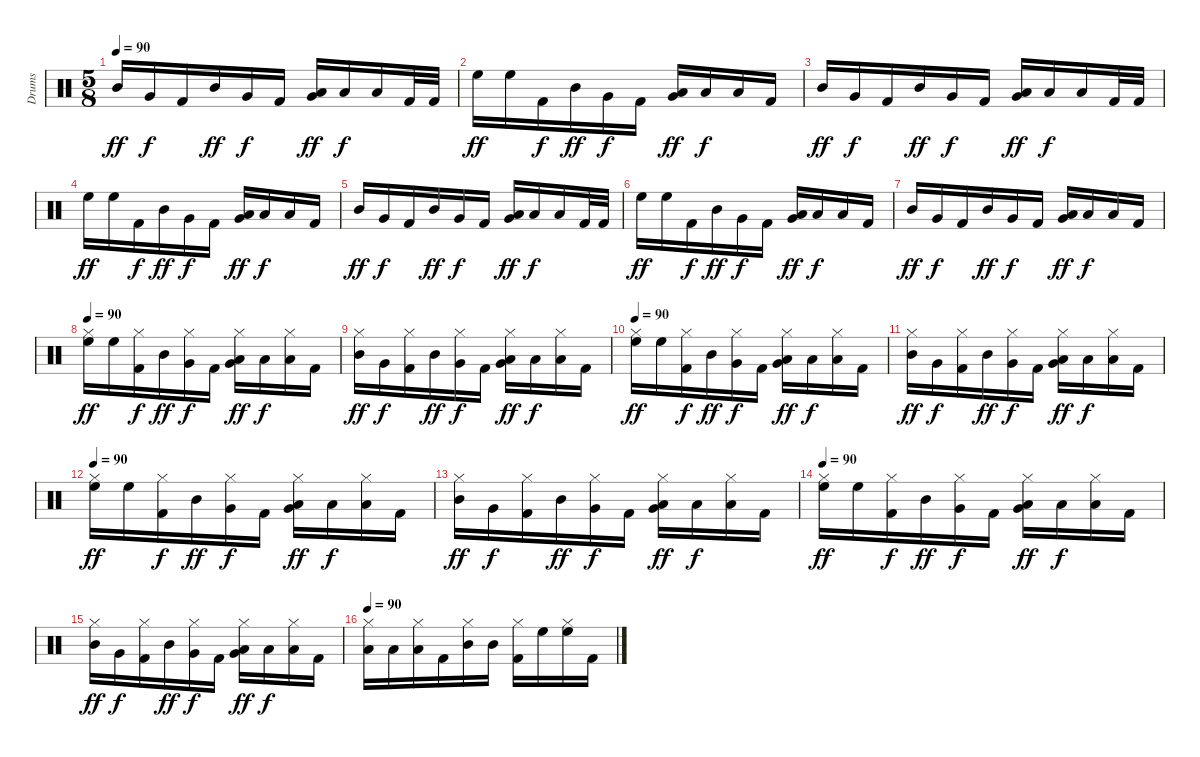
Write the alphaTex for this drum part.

\track ("Drums" "Drums") {instrument percussion}
\staff {score}
\articulation defaults
\ts (5 8)
\tempo 90
\clef neutral
\ks c "Mid Tom (hit)".16{dy ff} "Very Low Tom (hit)".16{dy f} "Kick (hit) 2".16 "Mid Tom (hit)".16{dy ff} "Very Low Tom (hit)".16{dy f} "Kick (hit) 2".16
("Very Low Tom (hit)" "Low Floor Tom (hit)").16{dy ff} "Low Floor Tom (hit)".16{dy f} "Low Floor Tom (hit)".16 "Kick (hit) 2".32 "Kick (hit) 2".32 |
"High Floor Tom (hit)".16{dy ff} "High Floor Tom (hit)".16 "Kick (hit) 2".16{dy f} "Mid Tom (hit)".16{dy ff} "Very Low Tom (hit)".16{dy f} "Kick (hit) 2".16 ("Very Low Tom (hit)" "Low Floor Tom (hit)").16{dy ff} "Low Floor Tom (hit)".16{dy f} "Low Floor Tom (hit)".16 "Kick (hit) 2".16 |
"Mid Tom (hit)".16{dy ff} "Very Low Tom (hit)".16{dy f} "Kick (hit) 2".16 "Mid Tom (hit)".16{dy ff} "Very Low Tom (hit)".16{dy f} "Kick (hit) 2".16 ("Very Low Tom (hit)" "Low Floor Tom (hit)").16{dy ff} "Low Floor Tom (hit)".16{dy f} "Low Floor Tom (hit)".16 "Kick (hit) 2".32 "Kick (hit) 2".32 |
"High Floor Tom (hit)".16{dy ff} "High Floor Tom (hit)".16 "Kick (hit) 2".16{dy f} "Mid Tom (hit)".16{dy ff} "Very Low Tom (hit)".16{dy f} "Kick (hit) 2".16 ("Very Low Tom (hit)" "Low Floor Tom (hit)").16{dy ff} "Low Floor Tom (hit)".16{dy f} "Low Floor Tom (hit)".16 "Kick (hit) 2".16 |
"Mid Tom (hit)".16{dy ff} "Very Low Tom (hit)".16{dy f} "Kick (hit) 2".16 "Mid Tom (hit)".16{dy ff} "Very Low Tom (hit)".16{dy f} "Kick (hit) 2".16 ("Very Low Tom (hit)" "Low Floor Tom (hit)").16{dy ff} "Low Floor Tom (hit)".16{dy f} "Low Floor Tom (hit)".16 "Kick (hit) 2".32 "Kick (hit) 2".32 |
"High Floor Tom (hit)".16{dy ff} "High Floor Tom (hit)".16 "Kick (hit) 2".16{dy f} "Mid Tom (hit)".16{dy ff} "Very Low Tom (hit)".16{dy f} "Kick (hit) 2".16 ("Very Low Tom (hit)" "Low Floor Tom (hit)").16{dy ff} "Low Floor Tom (hit)".16{dy f} "Low Floor Tom (hit)".16 "Kick (hit) 2".16 |
"Mid Tom (hit)".16{dy ff} "Very Low Tom (hit)".16{dy f} "Kick (hit) 2".16 "Mid Tom (hit)".16{dy ff} "Very Low Tom (hit)".16{dy f} "Kick (hit) 2".16 ("Very Low Tom (hit)" "Low Floor Tom (hit)").16{dy ff} "Low Floor Tom (hit)".16{dy f} "Low Floor Tom (hit)".16 "Kick (hit) 2".16 |
\tempo 90
("High Floor Tom (hit)" "Hi-Hat (closed)").16{dy ff} "High Floor Tom (hit)".16 ("Kick (hit) 2" "Hi-Hat (closed)").16{dy f} "Mid Tom (hit)".16{dy ff} ("Very Low Tom (hit)" "Hi-Hat (closed)").16{dy f} "Kick (hit) 2".16 ("Very Low Tom (hit)" "Low Floor Tom (hit)" "Hi-Hat (closed)").16{dy ff} "Low Floor Tom (hit)".16{dy f} ("Low Floor Tom (hit)" "Hi-Hat (closed)").16 "Kick (hit) 2".16 |
("Mid Tom (hit)" "Hi-Hat (closed)").16{dy ff} "Very Low Tom (hit)".16{dy f} ("Kick (hit) 2" "Hi-Hat (closed)").16 "Mid Tom (hit)".16{dy ff} ("Very Low Tom (hit)" "Hi-Hat (closed)").16{dy f} "Kick (hit) 2".16 ("Very Low Tom (hit)" "Low Floor Tom (hit)" "Hi-Hat (closed)").16{dy ff} "Low Floor Tom (hit)".16{dy f} ("Low Floor Tom (hit)" "Hi-Hat (closed)").16 "Kick (hit) 2".16 |
\tempo 90
("High Floor Tom (hit)" "Hi-Hat (closed)").16{dy ff} "High Floor Tom (hit)".16 ("Kick (hit) 2" "Hi-Hat (closed)").16{dy f} "Mid Tom (hit)".16{dy ff} ("Very Low Tom (hit)" "Hi-Hat (closed)").16{dy f} "Kick (hit) 2".16 ("Very Low Tom (hit)" "Low Floor Tom (hit)" "Hi-Hat (closed)").16{dy ff} "Low Floor Tom (hit)".16{dy f} ("Low Floor Tom (hit)" "Hi-Hat (closed)").16 "Kick (hit) 2".16 |
("Mid Tom (hit)" "Hi-Hat (closed)").16{dy ff} "Very Low Tom (hit)".16{dy f} ("Kick (hit) 2" "Hi-Hat (closed)").16 "Mid Tom (hit)".16{dy ff} ("Very Low Tom (hit)" "Hi-Hat (closed)").16{dy f} "Kick (hit) 2".16 ("Very Low Tom (hit)" "Low Floor Tom (hit)" "Hi-Hat (closed)").16{dy ff} "Low Floor Tom (hit)".16{dy f} ("Low Floor Tom (hit)" "Hi-Hat (closed)").16 "Kick (hit) 2".16 |
\tempo 90
("High Floor Tom (hit)" "Hi-Hat (closed)").16{dy ff} "High Floor Tom (hit)".16 ("Kick (hit) 2" "Hi-Hat (closed)").16{dy f} "Mid Tom (hit)".16{dy ff} ("Very Low Tom (hit)" "Hi-Hat (closed)").16{dy f} "Kick (hit) 2".16 ("Very Low Tom (hit)" "Low Floor Tom (hit)" "Hi-Hat (closed)").16{dy ff} "Low Floor Tom (hit)".16{dy f} ("Low Floor Tom (hit)" "Hi-Hat (closed)").16 "Kick (hit) 2".16 |
("Mid Tom (hit)" "Hi-Hat (closed)").16{dy ff} "Very Low Tom (hit)".16{dy f} ("Kick (hit) 2" "Hi-Hat (closed)").16 "Mid Tom (hit)".16{dy ff} ("Very Low Tom (hit)" "Hi-Hat (closed)").16{dy f} "Kick (hit) 2".16 ("Very Low Tom (hit)" "Low Floor Tom (hit)" "Hi-Hat (closed)").16{dy ff} "Low Floor Tom (hit)".16{dy f} ("Low Floor Tom (hit)" "Hi-Hat (closed)").16 "Kick (hit) 2".16 |
\tempo 90
("High Floor Tom (hit)" "Hi-Hat (closed)").16{dy ff} "High Floor Tom (hit)".16 ("Kick (hit) 2" "Hi-Hat (closed)").16{dy f} "Mid Tom (hit)".16{dy ff} ("Very Low Tom (hit)" "Hi-Hat (closed)").16{dy f} "Kick (hit) 2".16 ("Very Low Tom (hit)" "Low Floor Tom (hit)" "Hi-Hat (closed)").16{dy ff} "Low Floor Tom (hit)".16{dy f} ("Low Floor Tom (hit)" "Hi-Hat (closed)").16 "Kick (hit) 2".16 |
("Mid Tom (hit)" "Hi-Hat (closed)").16{dy ff} "Very Low Tom (hit)".16{dy f} ("Kick (hit) 2" "Hi-Hat (closed)").16 "Mid Tom (hit)".16{dy ff} ("Very Low Tom (hit)" "Hi-Hat (closed)").16{dy f} "Kick (hit) 2".16 ("Very Low Tom (hit)" "Low Floor Tom (hit)" "Hi-Hat (closed)").16{dy ff} "Low Floor Tom (hit)".16{dy f} ("Low Floor Tom (hit)" "Hi-Hat (closed)").16 "Kick (hit) 2".16 |
\tempo 90
("Low Floor Tom (hit)" "Hi-Hat (closed)").16 "Low Floor Tom (hit)".16 ("Low Floor Tom (hit)" "Hi-Hat (closed)").16 "Kick (hit) 2".16 ("Mid Tom (hit)" "Hi-Hat (closed)").16 "Mid Tom (hit)".16 ("Kick (hit) 2" "Hi-Hat (closed)").16 "High Floor Tom (hit)".16 ("High Floor Tom (hit)" "Hi-Hat (closed)").16 "Kick (hit) 2".16
